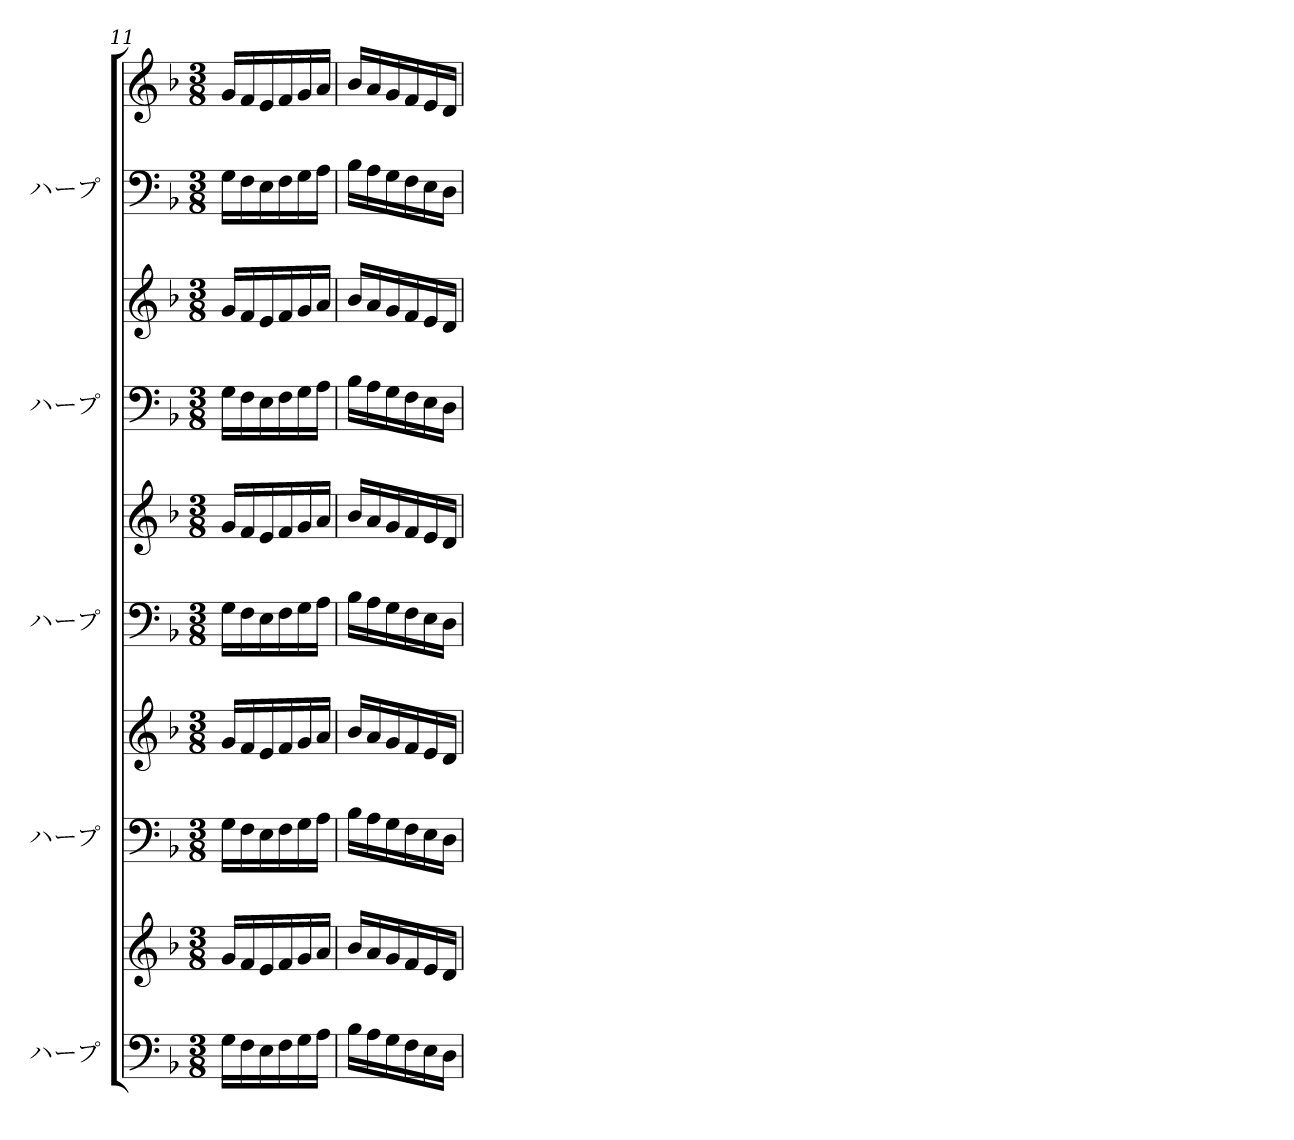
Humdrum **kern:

**kern	**kern	**kern	**kern	**kern	**kern	**kern	**kern	**kern	**kern
*part5	*part5	*part4	*part4	*part3	*part3	*part2	*part2	*part1	*part1
*staff10	*staff9	*staff8	*staff7	*staff6	*staff5	*staff4	*staff3	*staff2	*staff1
*I"ハープ	*	*I"ハープ	*	*I"ハープ	*	*I"ハープ	*	*I"ハープ	*
*clefF4	*clefG2	*clefF4	*clefG2	*clefF4	*clefG2	*clefF4	*clefG2	*clefF4	*clefG2
*k[b-]	*k[b-]	*k[b-]	*k[b-]	*k[b-]	*k[b-]	*k[b-]	*k[b-]	*k[b-]	*k[b-]
*M3/8	*M3/8	*M3/8	*M3/8	*M3/8	*M3/8	*M3/8	*M3/8	*M3/8	*M3/8
=11	=11	=11	=11	=11	=11	=11	=11	=11	=11
16G\LL	16g/LL	16G\LL	16g/LL	16G\LL	16g/LL	16G\LL	16g/LL	16G\LL	16g/LL
16F\	16f/	16F\	16f/	16F\	16f/	16F\	16f/	16F\	16f/
16E\	16e/	16E\	16e/	16E\	16e/	16E\	16e/	16E\	16e/
16F\	16f/	16F\	16f/	16F\	16f/	16F\	16f/	16F\	16f/
16G\	16g/	16G\	16g/	16G\	16g/	16G\	16g/	16G\	16g/
16A\JJ	16a/JJ	16A\JJ	16a/JJ	16A\JJ	16a/JJ	16A\JJ	16a/JJ	16A\JJ	16a/JJ
=12	=12	=12	=12	=12	=12	=12	=12	=12	=12
16B-\LL	16b-/LL	16B-\LL	16b-/LL	16B-\LL	16b-/LL	16B-\LL	16b-/LL	16B-\LL	16b-/LL
16A\	16a/	16A\	16a/	16A\	16a/	16A\	16a/	16A\	16a/
16G\	16g/	16G\	16g/	16G\	16g/	16G\	16g/	16G\	16g/
16F\	16f/	16F\	16f/	16F\	16f/	16F\	16f/	16F\	16f/
16E\	16e/	16E\	16e/	16E\	16e/	16E\	16e/	16E\	16e/
16D\JJ	16d/JJ	16D\JJ	16d/JJ	16D\JJ	16d/JJ	16D\JJ	16d/JJ	16D\JJ	16d/JJ
=	=	=	=	=	=	=	=	=	=
*-	*-	*-	*-	*-	*-	*-	*-	*-	*-
